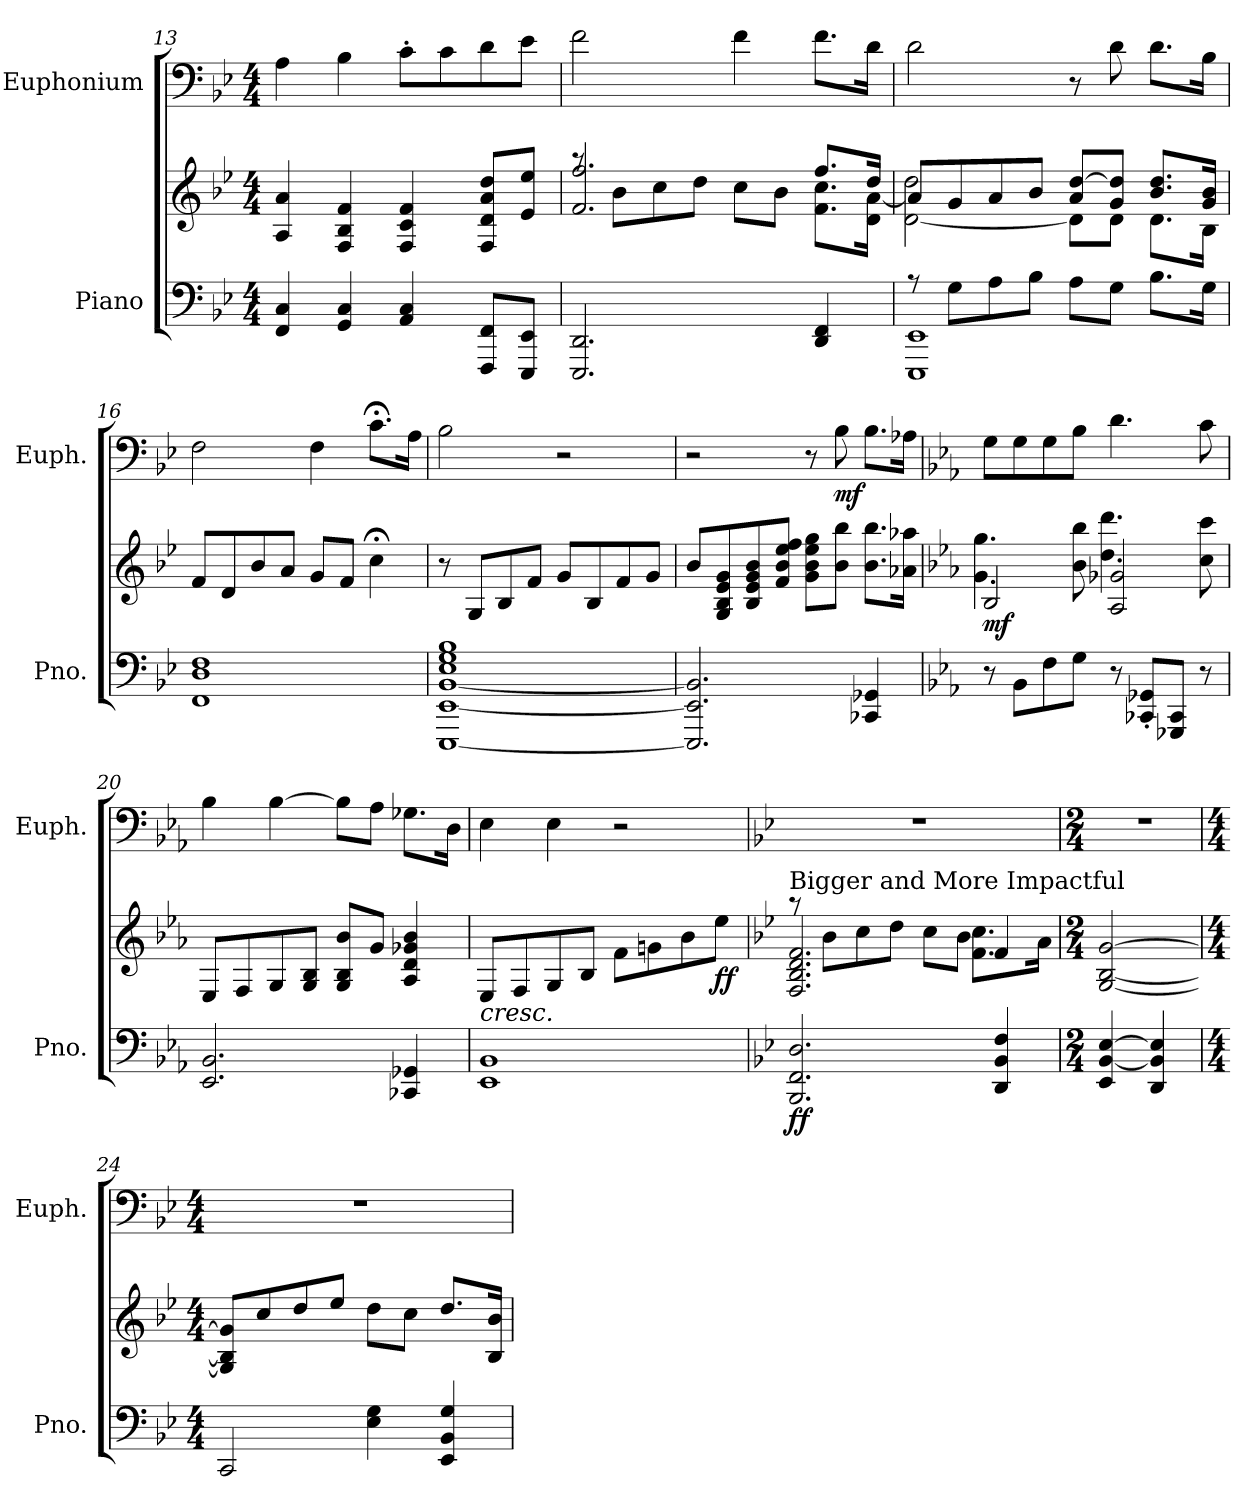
**kern	**kern	**dynam	**kern	**dynam
*part2	*part2	*part2	*part1	*part1
*staff3	*staff2	*staff2/3	*staff1	*staff1
*I"Piano	*	*	*I"Euphonium	*
*I'Pno.	*	*	*I'Euph.	*
*clefF4	*clefG2	*	*clefF4	*
*k[b-e-]	*k[b-e-]	*	*k[b-e-]	*
*M4/4	*M4/4	*	*M4/4	*
=13	=13	=13	=13	=13
4FF/ 4C/	4A/ 4a/	.	4A\	.
4GG/ 4C/	4F/ 4B-/ 4f/	.	4B-\	.
4AA/ 4C/	4F/ 4c/ 4f/	.	8c'\L	.
.	.	.	8c\	.
8FFF/ 8FF/L	8F/ 8d/ 8a/ 8dd/L	.	8d\	.
8EEE-/ 8EE-/J	8e-/ 8ee-/J	.	8e-\J	.
!!LO:LB:g=z
=14	=14	=14	=14	=14
*	*^	*	*	*
2.EEE-/ 2.DD/	2.f/ 2.ff/	8raa	.	2f\	.
.	.	8b-\L	.	.	.
.	.	8cc\	.	.	.
.	.	8dd\J	.	.	.
.	.	8cc\L	.	4f\	.
.	.	8b-\J	.	.	.
4DD/ 4FF/	8.ff/L	8.f\ 8.cc\L	.	8.f\L	.
.	16dd/Jk	16d\ [16a\Jk	.	16d\Jk	.
=15	=15	=15	=15	=15	=15
*^	*	*	*	*	*
1EEE- 1EE-	8rA	8a/L]	[2d\ 2dd\	.	2d\	.
.	8G\L	8g/	.	.	.	.
.	8A\	8a/	.	.	.	.
.	8B-\J	8b-/J	.	.	.	.
.	8A\L	8a/ [8dd/L	8d\L]	.	8r	.
.	8G\J	8g/ 8dd/]J	8d\J	.	8d\	.
.	8.B-\L	8.b-/ 8.dd/L	8.d\L	.	8.d\L	.
.	16G\Jk	16g/ 16b-/Jk	16B-\Jk	.	16B-\Jk	.
*v	*v	*	*	*	*	*
*	*v	*v	*	*	*
=16	=16	=16	=16	=16
1FF 1D 1F	8f/L	.	2F\	.
.	8d/	.	.	.
.	8b-/	.	.	.
.	8a/J	.	.	.
.	8g/L	.	4F\	.
.	8f/J	.	.	.
.	4cc;<\	.	8.c;<\L	.
.	.	.	16A\Jk	.
=17	=17	=17	=17	=17
[1EEE- [1EE- [1BB- 1E- 1G 1B-	8r	.	2B-\	.
.	8G/L	.	.	.
.	8B-/	.	.	.
.	8f/J	.	.	.
.	8g/L	.	2r	.
.	8B-/	.	.	.
.	8f/	.	.	.
.	8g/J	.	.	.
!!LO:LB:g=z
=18	=18	=18	=18	=18
2.EEE-/] 2.EE-/] 2.BB-/]	8b-/L	.	2r	.
.	8G/ 8B-/ 8e-/ 8g/	.	.	.
.	8B-/ 8e-/ 8g/ 8b-/	.	.	.
.	8f/ 8b-/ 8ee-/ 8ff/J	.	.	.
.	8g\ 8b-\ 8ee-\ 8gg\L	.	8r	.
!	!	!	!	!LO:DY:b
.	8b-\ 8bb-\J	.	8B-\	mf
4CC-X/ 4GG-X/	8.b-\ 8.bb-\L	.	8.B-\L	.
.	16a-X\ 16aa-X\Jk	.	16A-X\Jk	.
=19	=19	=19	=19	=19
*k[b-e-a-]	*k[b-e-a-]	*	*k[b-e-a-]	*
*	*^	*	*	*
!	!	!	!LO:DY:b	!	!
8r	2B-/	4.g\ 4.gg\	mf	8G\L	.
8BB-\L	.	.	.	8G\	.
8F\	.	.	.	8G\	.
8G\J	.	8b-\ 8bb-\	.	8B-\J	.
8r	2A-/ 2g-X/	4.dd\ 4.ddd\	.	4.d\	.
8CC-X/' 8GG-X/'L	.	.	.	.	.
8GGG-X/ 8CC-/J	.	.	.	.	.
8r	.	8cc\ 8ccc\	.	8c\	.
*	*v	*v	*	*	*
=20	=20	=20	=20	=20
2.EE-/ 2.BB-/	8E-/L	.	4B-\	.
.	8F/	.	.	.
.	8G/	.	[4B-\	.
.	8G/ 8B-/J	.	.	.
.	8G/ 8B-/ 8b-/L	.	8B-\L]	.
.	8g/J	.	8A-\J	.
4CC-X/ 4GG-X/	4A-/ 4d/ 4g-X/ 4b-/	.	8.G-X\L	.
.	.	.	16D\Jk	.
!!LO:LB:g=z
=21	=21	=21	=21	=21
!	!	!LO:HP:b	!	!
1EE- 1BB-	8E-/L	<	4E-\	.
.	8F/	.	.	.
.	8G/	.	4E-\	.
.	8B-/J	.	.	.
.	8f\L	.	2r	.
.	8gn\	.	.	.
.	8b-\	.	.	.
!	!	!LO:DY:b	!	!
.	8ee-\J	ff	.	.
.	.	[	.	.
=22	=22	=22	=22	=22
*k[b-e-]	*k[b-e-]	*	*k[b-e-]	*
*	*^	*	*	*
!	!LO:TX:a:t=Bigger and More Impactful	!	!	!	!
!	!	!	!LO:DY:b=2	!	!
2.BBB-/ 2.FF/ 2.D/	2.F/ 2.B-/ 2.d/ 2.f/	8raa	ff	1r	.
.	.	8b-\L	.	.	.
.	.	8cc\	.	.	.
.	.	8dd\J	.	.	.
.	.	8cc\L	.	.	.
.	.	8b-\J	.	.	.
4DD/ 4BB-/ 4F/	4f/	8.f\ 8.cc\L	.	.	.
.	.	16a\Jk	.	.	.
*	*v	*v	*	*	*
=23	=23	=23	=23	=23
*M2/4	*M2/4	*	*M2/4	*
4EE-/ [4BB-/ [4E-/	[2G/ [2B-/ [2g/	.	2r	.
4DD/ 4BB-/] 4E-/]	.	.	.	.
=24	=24	=24	=24	=24
*M4/4	*M4/4	*	*M4/4	*
2CC/	8G/] 8B-/] 8g/]L	.	1r	.
.	8cc/	.	.	.
.	8dd/	.	.	.
.	8ee-/J	.	.	.
4E-\ 4G\	8dd\L	.	.	.
.	8cc\J	.	.	.
4EE-/ 4BB-/ 4G/	8.dd/L	.	.	.
.	16B-/ 16b-/Jk	.	.	.
=	=	=	=	=
*-	*-	*-	*-	*-
